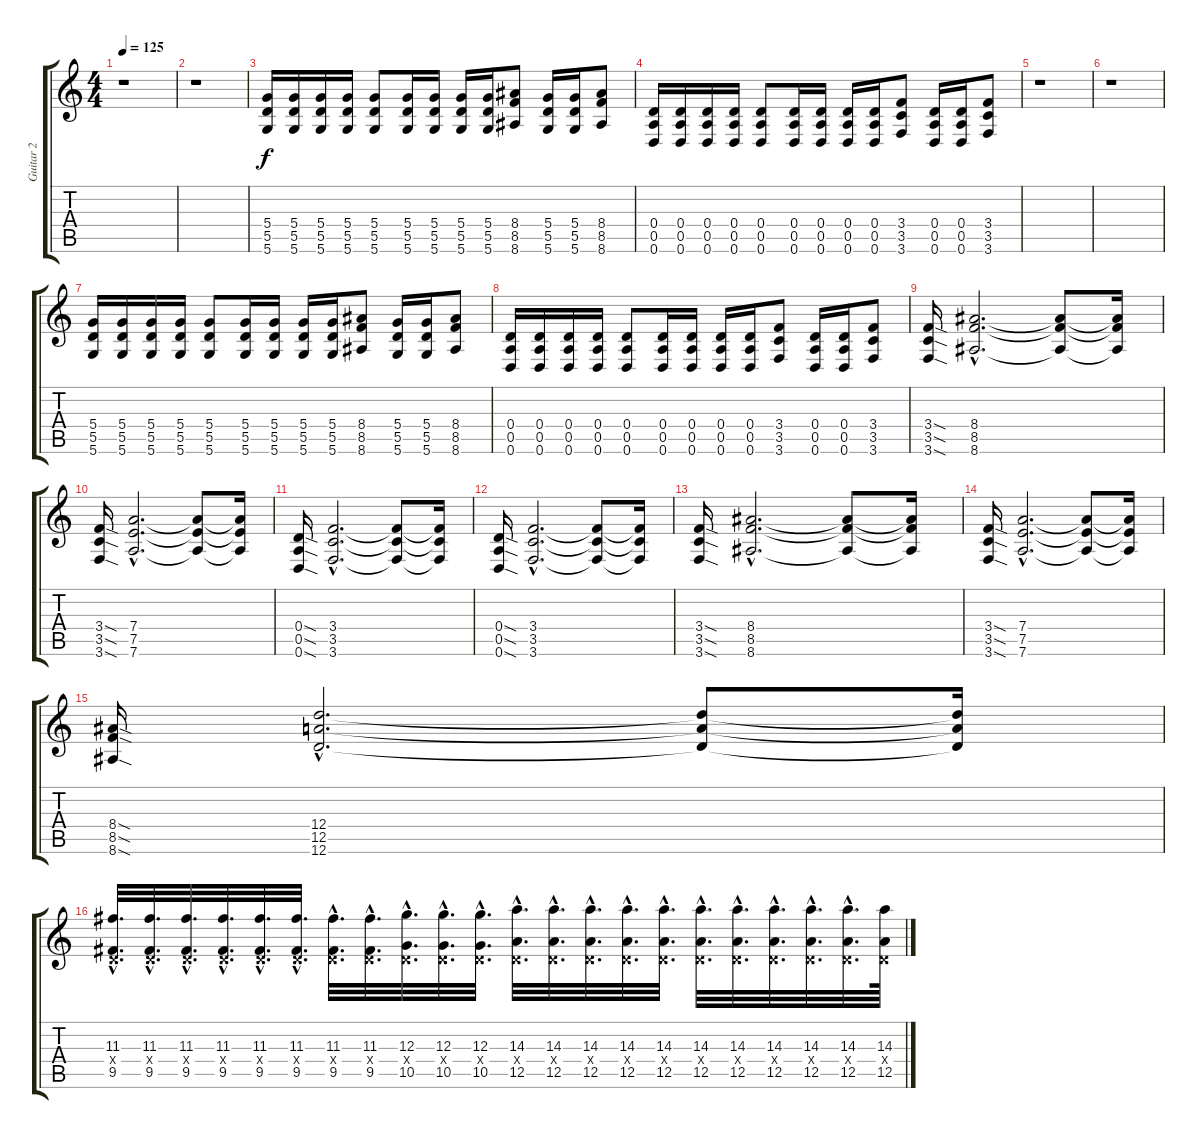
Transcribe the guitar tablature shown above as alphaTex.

\track ("Guitar 2" "Guitar 2") {instrument overdrivenguitar}
\staff {score tabs}
\tuning (E4 B3 G3 D3 A2 D2) {hide}
\ts (4 4)
\tempo 125
\clef g2
\ks c
r.1{dy f} |
r.1 |
(5.4 5.5 5.6).16 (5.4 5.5 5.6).16 (5.4 5.5 5.6).16 (5.4 5.5 5.6).16 (5.4 5.5 5.6).8 (5.4 5.5 5.6).16 (5.4 5.5 5.6).16 (5.4 5.5 5.6).16 (5.4 5.5 5.6).16 (8.4 8.5 8.6).8 (5.4 5.5 5.6).16 (5.4 5.5 5.6).16 (8.4 8.5 8.6).8 |
(0.4 0.5 0.6).16 (0.4 0.5 0.6).16 (0.4 0.5 0.6).16 (0.4 0.5 0.6).16 (0.4 0.5 0.6).8 (0.4 0.5 0.6).16 (0.4 0.5 0.6).16 (0.4 0.5 0.6).16 (0.4 0.5 0.6).16 (3.4 3.5 3.6).8 (0.4 0.5 0.6).16 (0.4 0.5 0.6).16 (3.4 3.5 3.6).8 |
r.1 |
r.1 |
(5.4 5.5 5.6).16 (5.4 5.5 5.6).16 (5.4 5.5 5.6).16 (5.4 5.5 5.6).16 (5.4 5.5 5.6).8 (5.4 5.5 5.6).16 (5.4 5.5 5.6).16 (5.4 5.5 5.6).16 (5.4 5.5 5.6).16 (8.4 8.5 8.6).8 (5.4 5.5 5.6).16 (5.4 5.5 5.6).16 (8.4 8.5 8.6).8 |
(0.4 0.5 0.6).16 (0.4 0.5 0.6).16 (0.4 0.5 0.6).16 (0.4 0.5 0.6).16 (0.4 0.5 0.6).8 (0.4 0.5 0.6).16 (0.4 0.5 0.6).16 (0.4 0.5 0.6).16 (0.4 0.5 0.6).16 (3.4 3.5 3.6).8 (0.4 0.5 0.6).16 (0.4 0.5 0.6).16 (3.4 3.5 3.6).8 |
(3.4{sod} 3.5{sod} 3.6{sod}).16 (8.4{hac} 8.5{hac} 8.6{hac}).2{d} (8.4{t} 8.5{t} 8.6{t}).8 (8.4{t} 8.5{t} 8.6{t}).16 |
(3.4{sod} 3.5{sod} 3.6{sod}).16 (7.4{hac} 7.5{hac} 7.6{hac}).2{d} (7.4{t} 7.5{t} 7.6{t}).8 (7.4{t} 7.5{t} 7.6{t}).16 |
(0.4{sod} 0.5{sod} 0.6{sod}).16 (3.4{hac} 3.5{hac} 3.6{hac}).2{d} (3.4{t} 3.5{t} 3.6{t}).8 (3.4{t} 3.5{t} 3.6{t}).16 |
(0.4{sod} 0.5{sod} 0.6{sod}).16 (3.4{hac} 3.5{hac} 3.6{hac}).2{d} (3.4{t} 3.5{t} 3.6{t}).8 (3.4{t} 3.5{t} 3.6{t}).16 |
(3.4{sod} 3.5{sod} 3.6{sod}).16 (8.4{hac} 8.5{hac} 8.6{hac}).2{d} (8.4{t} 8.5{t} 8.6{t}).8 (8.4{t} 8.5{t} 8.6{t}).16 |
(3.4{sod} 3.5{sod} 3.6{sod}).16 (7.4{hac} 7.5{hac} 7.6{hac}).2{d} (7.4{t} 7.5{t} 7.6{t}).8 (7.4{t} 7.5{t} 7.6{t}).16 |
(8.4{sod} 8.5{sod} 8.6{sod}).16 (12.4{hac} 12.5{hac} 12.6{hac}).2{d} (12.4{t} 12.5{t} 12.6{t}).8 (12.4{t} 12.5{t} 12.6{t}).16 |
(11.3{hac} 0.4{hac x} 9.5{hac}).32{d} (11.3{hac} 0.4{hac x} 9.5{hac}).32{d} (11.3{hac} 0.4{hac x} 9.5{hac}).32{d} (11.3{hac} 0.4{hac x} 9.5{hac}).32{d} (11.3{hac} 0.4{hac x} 9.5{hac}).32{d} (11.3{hac} 0.4{hac x} 9.5{hac}).32{d} (11.3{hac} 0.4{hac x} 9.5{hac}).32{d} (11.3{hac} 0.4{hac x} 9.5{hac}).32{d} (12.3{hac} 0.4{hac x} 10.5{hac}).32{d} (12.3{hac} 0.4{hac x} 10.5{hac}).32{d} (12.3{hac} 0.4{hac x} 10.5{hac}).32{d} (14.3{hac} 0.4{hac x} 12.5{hac}).32{d} (14.3{hac} 0.4{hac x} 12.5{hac}).32{d} (14.3{hac} 0.4{hac x} 12.5{hac}).32{d} (14.3{hac} 0.4{hac x} 12.5{hac}).32{d} (14.3{hac} 0.4{hac x} 12.5{hac}).32{d} (14.3{hac} 0.4{hac x} 12.5{hac}).32{d} (14.3{hac} 0.4{hac x} 12.5{hac}).32{d} (14.3{hac} 0.4{hac x} 12.5{hac}).32{d} (14.3{hac} 0.4{hac x} 12.5{hac}).32{d} (14.3{hac} 0.4{hac x} 12.5{hac}).32{d} (14.3 0.4{x} 12.5).64
